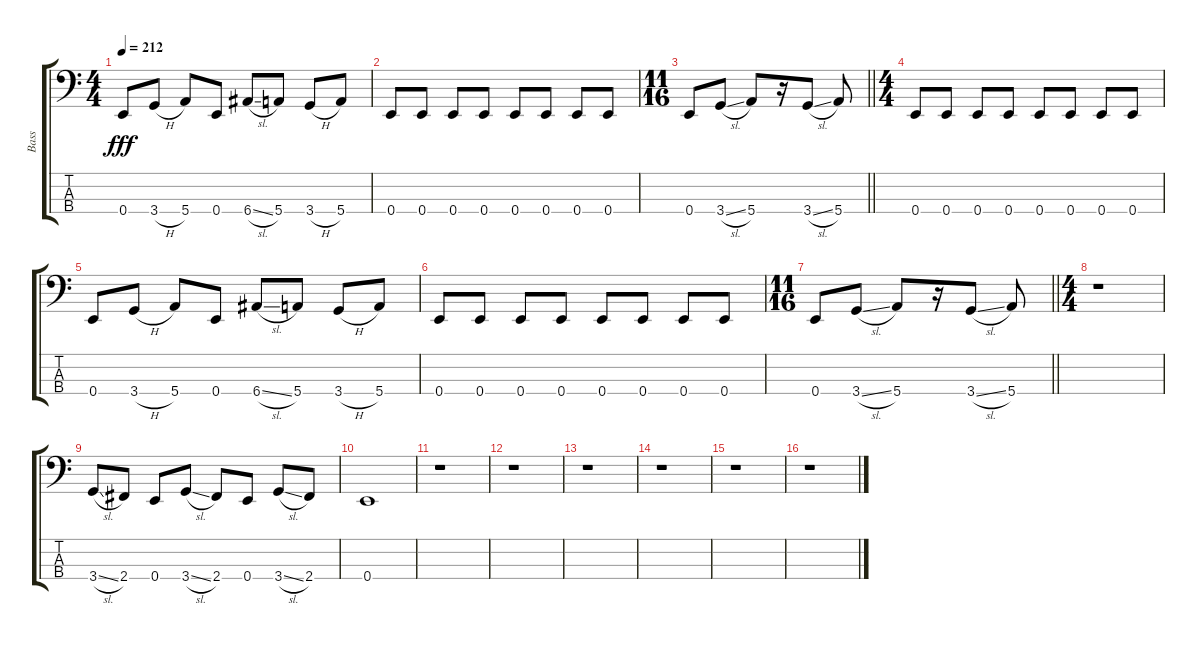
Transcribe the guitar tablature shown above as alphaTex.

\track ("Bass" "Bass") {instrument electricbassfinger}
\staff {score tabs}
\tuning (G2 D2 A1 E1) {hide}
\ts (4 4)
\tempo 212
\clef f4
\ks c
0.4.8{dy fff} 3.4{h}.8 5.4.8 0.4.8 6.4{sl}.8 5.4.8 3.4{h}.8 5.4.8 |
0.4.8 0.4.8 0.4.8 0.4.8 0.4.8 0.4.8 0.4.8 0.4.8 |
\ts (11 16)
\barLineRight lightlight
0.4.8 3.4{sl}.8 5.4.8 r.16 3.4{sl}.8 5.4.8 |
\ts (4 4)
0.4.8 0.4.8 0.4.8 0.4.8 0.4.8 0.4.8 0.4.8 0.4.8 |
0.4.8 3.4{h}.8 5.4.8 0.4.8 6.4{sl}.8 5.4.8 3.4{h}.8 5.4.8 |
0.4.8 0.4.8 0.4.8 0.4.8 0.4.8 0.4.8 0.4.8 0.4.8 |
\ts (11 16)
\barLineRight lightlight
0.4.8 3.4{sl}.8 5.4.8 r.16 3.4{sl}.8 5.4.8 |
\ts (4 4)
r.1 |
3.4{sl}.8 2.4.8 0.4.8 3.4{sl}.8 2.4.8 0.4.8 3.4{sl}.8 2.4.8 |
0.4.1 |
r.1 |
r.1 |
r.1 |
r.1 |
r.1 |
r.1
